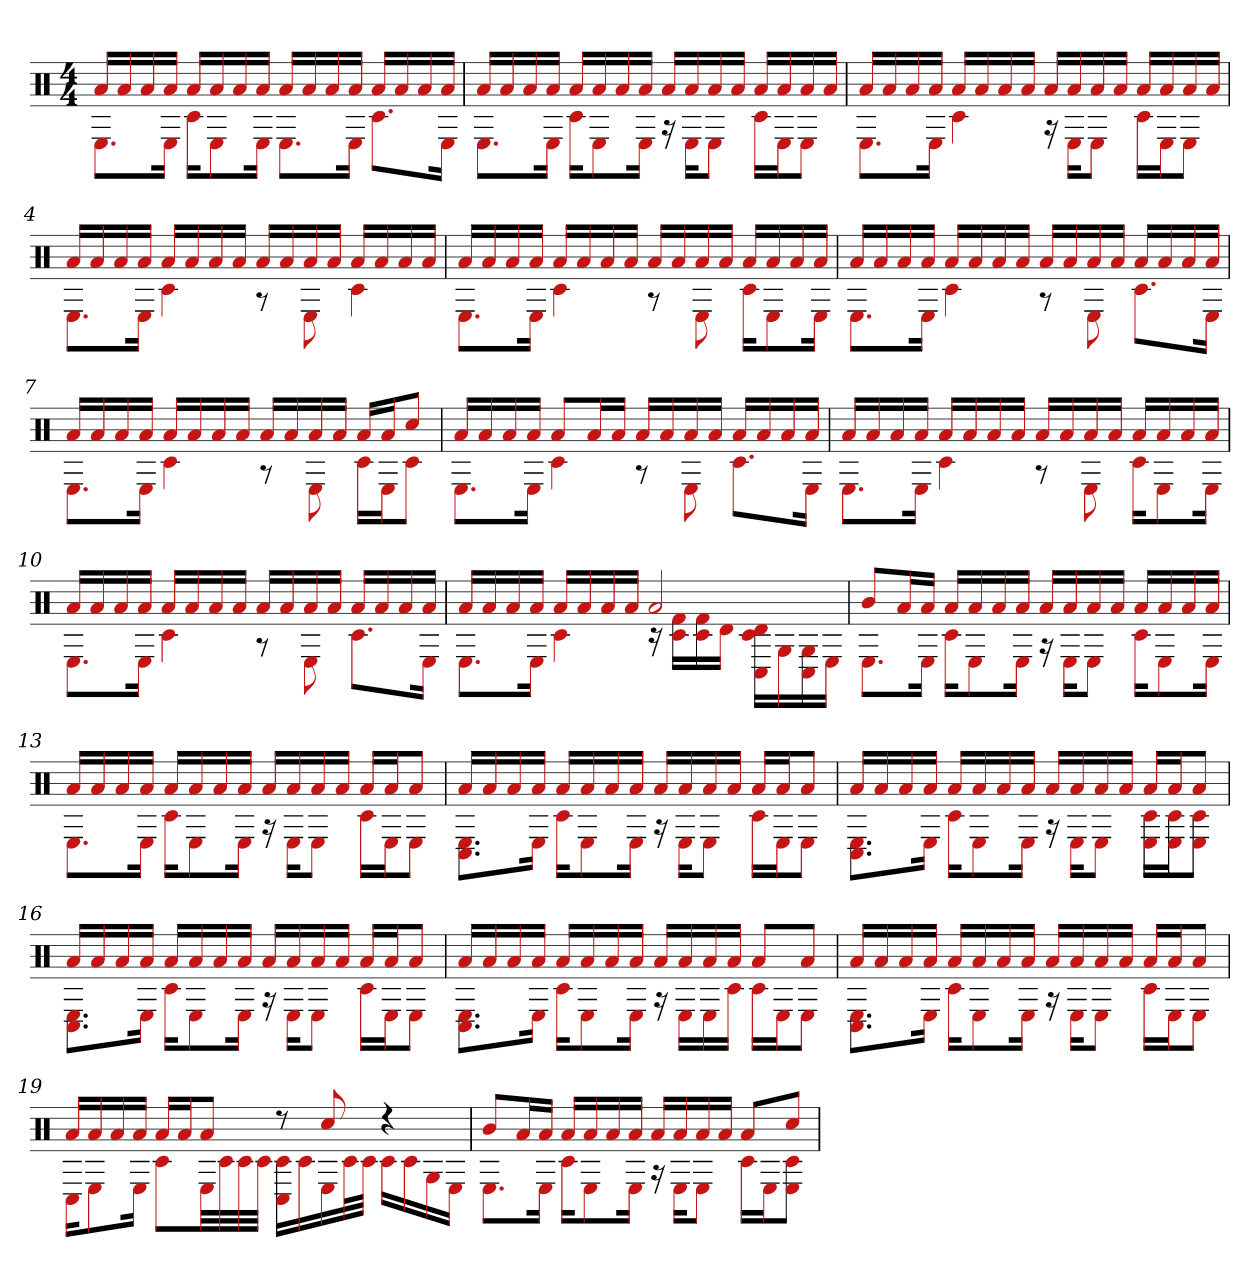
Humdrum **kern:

**kern
*part1
*staff1
*clefX
*k[]
*M4/4
=1
*^
16aLL	8.EL
16a	.
16a	.
16aJJ	16EJk
16aLL	16c#KL
16a	8E
16a	.
16aJJ	16EJk
16aLL	8.EL
16a	.
16a	.
16aJJ	16EJk
16aLL	8.c#L
16a	.
16a	.
16aJJ	16EJk
=2	=2
16aLL	8.EL
16a	.
16a	.
16aJJ	16EJk
16aLL	16c#KL
16a	8E
16a	.
16aJJ	16EJk
16aLL	16r
16a	16EKL
16a	8EJ
16aJJ	.
16aLL	16c#LL
16a	16EJ
16a	8EJ
16aJJ	.
=3	=3
16aLL	8.EL
16a	.
16a	.
16aJJ	16EJk
16aLL	4c#
16a	.
16a	.
16aJJ	.
16aLL	16r
16a	16EKL
16a	8EJ
16aJJ	.
16aLL	16c#LL
16a	16EJ
16a	8EJ
16aJJ	.
=4	=4
16aLL	8.EL
16a	.
16a	.
16aJJ	16EJk
16aLL	4c#
16a	.
16a	.
16aJJ	.
16aLL	8r
16a	.
16a	8E
16aJJ	.
16aLL	4c#
16a	.
16a	.
16aJJ	.
=5	=5
16aLL	8.EL
16a	.
16a	.
16aJJ	16EJk
16aLL	4c#
16a	.
16a	.
16aJJ	.
16aLL	8r
16a	.
16a	8E
16aJJ	.
16aLL	16c#KL
16a	8E
16a	.
16aJJ	16EJk
=6	=6
16aLL	8.EL
16a	.
16a	.
16aJJ	16EJk
16aLL	4c#
16a	.
16a	.
16aJJ	.
16aLL	8r
16a	.
16a	8E
16aJJ	.
16aLL	8.c#L
16a	.
16a	.
16aJJ	16EJk
=7	=7
16aLL	8.EL
16a	.
16a	.
16aJJ	16EJk
16aLL	4c#
16a	.
16a	.
16aJJ	.
16aLL	8r
16a	.
16a	8E
16aJJ	.
16aLL	16c#LL
16aJ	16EJ
8cc#J	8c#J
=8	=8
16aLL	8.EL
16a	.
16a	.
16aJJ	16EJk
8aL	4c#
16aL	.
16aJJ	.
16aLL	8r
16a	.
16a	8E
16aJJ	.
16aLL	8.c#L
16a	.
16a	.
16aJJ	16EJk
=9	=9
16aLL	8.EL
16a	.
16a	.
16aJJ	16EJk
16aLL	4c#
16a	.
16a	.
16aJJ	.
16aLL	8r
16a	.
16a	8E
16aJJ	.
16aLL	16c#KL
16a	8E
16a	.
16aJJ	16EJk
=10	=10
16aLL	8.EL
16a	.
16a	.
16aJJ	16EJk
16aLL	4c#
16a	.
16a	.
16aJJ	.
16aLL	8r
16a	.
16a	8E
16aJJ	.
16aLL	8.c#L
16a	.
16a	.
16aJJ	16EJk
=11	=11
16aLL	8.EL
16a	.
16a	.
16aJJ	16EJk
16aLL	4c#
16a	.
16a	.
16aJJ	.
2a	16r
.	16c# 16f#LL
.	16c# 16f#
.	16dJJ
.	16c# 16d 16C#LL
.	16G
.	16C# 16G
.	16EJJ
=12	=12
8bL	8.EL
16aL	.
16aJJ	16EJk
16aLL	16c#KL
16a	8E
16a	.
16aJJ	16EJk
16aLL	16r
16a	16EKL
16a	8EJ
16aJJ	.
16aLL	16c#KL
16a	8E
16a	.
16aJJ	16EJk
=13	=13
16aLL	8.EL
16a	.
16a	.
16aJJ	16EJk
16aLL	16c#KL
16a	8E
16a	.
16aJJ	16EJk
16aLL	16r
16a	16EKL
16a	8EJ
16aJJ	.
16aLL	16c#LL
16aJ	16EJ
8aJ	8EJ
=14	=14
16aLL	8.C# 8.EL
16a	.
16a	.
16aJJ	16EJk
16aLL	16c#KL
16a	8E
16a	.
16aJJ	16EJk
16aLL	16r
16a	16EKL
16a	8EJ
16aJJ	.
16aLL	16c#LL
16aJ	16EJ
8aJ	8EJ
=15	=15
16aLL	8.C# 8.EL
16a	.
16a	.
16aJJ	16EJk
16aLL	16c#KL
16a	8E
16a	.
16aJJ	16EJk
16aLL	16r
16a	16EKL
16a	8EJ
16aJJ	.
16aLL	16E 16c#LL
16aJ	16c# 16EJ
8aJ	8c# 8EJ
=16	=16
16aLL	8.C# 8.EL
16a	.
16a	.
16aJJ	16EJk
16aLL	16c#KL
16a	8E
16a	.
16aJJ	16EJk
16aLL	16r
16a	16EKL
16a	8EJ
16aJJ	.
16aLL	16c#LL
16aJ	16EJ
8aJ	8EJ
=17	=17
16aLL	8.C# 8.EL
16a	.
16a	.
16aJJ	16EJk
16aLL	16c#KL
16a	8E
16a	.
16aJJ	16EJk
16aLL	16r
16a	16ELL
16a	16E
16aJJ	16c#JJ
8aL	16c#LL
.	16EJ
8aJ	8EJ
=18	=18
16aLL	8.C# 8.EL
16a	.
16a	.
16aJJ	16EJk
16aLL	16c#KL
16a	8E
16a	.
16aJJ	16EJk
16aLL	16r
16a	16EKL
16a	8EJ
16aJJ	.
16aLL	16c#LL
16aJ	16EJ
8aJ	8EJ
=19	=19
16aLL	16C#KL
16a	8E
16a	.
16aJJ	16EJk
16aLL	8c#L
16aJ	.
8aJ	32ELL
.	32c#
.	32c#
.	32c#JJJ
8r	16C# 16c#LL
.	16c#
8cc#	16E
.	32c#L
.	32c#JJJ
4r	16c#LL
.	16c#
.	16G
.	16EJJ
=20	=20
8bL	8.EL
16aL	.
16aJJ	16EJk
16aLL	16c#KL
16a	8E
16a	.
16aJJ	16EJk
16aLL	16r
16a	16EKL
16a	8EJ
16aJJ	.
8aL	16c#LL
.	16EJ
8cc#J	8c# 8EJ
*v	*v
=
*-
